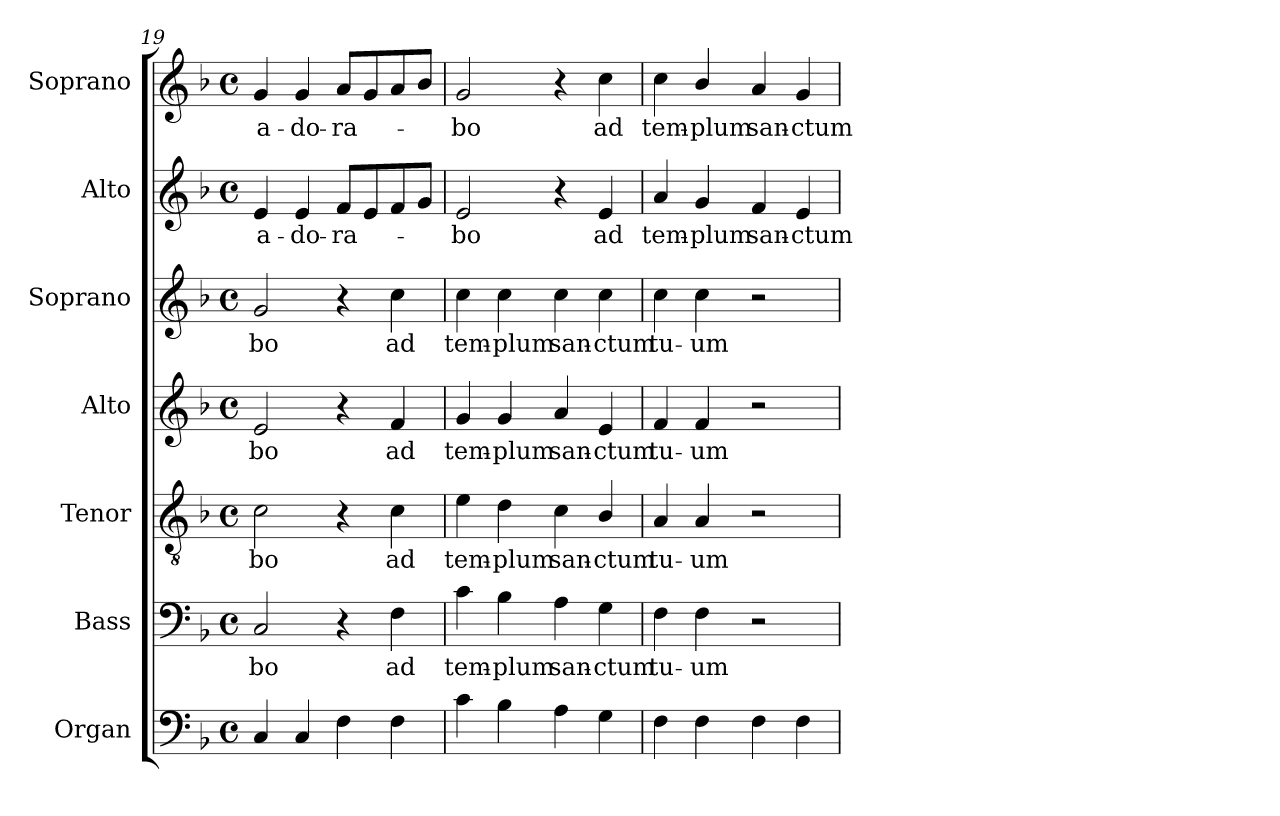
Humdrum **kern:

**kern	**kern	**text	**kern	**text	**kern	**text	**kern	**text	**kern	**text	**kern	**text
*part7	*part6	*part6	*part5	*part5	*part4	*part4	*part3	*part3	*part2	*part2	*part1	*part1
*staff7	*staff6	*staff6	*staff5	*staff5	*staff4	*staff4	*staff3	*staff3	*staff2	*staff2	*staff1	*staff1
*I"Organ	*I"Bass	*	*I"Tenor	*	*I"Alto	*	*I"Soprano	*	*I"Alto	*	*I"Soprano	*
*I'Org.	*I'B.	*	*I'T.	*	*I'A.	*	*I'S.	*	*I'A.	*	*I'S.	*
*clefF4	*clefF4	*	*clefGv2	*	*clefG2	*	*clefG2	*	*clefG2	*	*clefG2	*
*	*	*	*ITrd7c12	*	*	*	*	*	*	*	*	*
*k[b-]	*k[b-]	*	*k[b-]	*	*k[b-]	*	*k[b-]	*	*k[b-]	*	*k[b-]	*
*F:	*F:	*	*F:	*	*F:	*	*F:	*	*F:	*	*F:	*
*M4/4	*M4/4	*	*M4/4	*	*M4/4	*	*M4/4	*	*M4/4	*	*M4/4	*
*met(c)	*met(c)	*	*met(c)	*	*met(c)	*	*met(c)	*	*met(c)	*	*met(c)	*
=19	=19	=19	=19	=19	=19	=19	=19	=19	=19	=19	=19	=19
!	!	!LO:LY:b:color=#000000	!	!	!	!	!	!	!	!	!	!
!	!	!	!	!LO:LY:b:color=#000000	!	!	!	!	!	!	!	!
!	!	!	!	!	!	!LO:LY:b:color=#000000	!	!	!	!	!	!
!	!	!	!	!	!	!	!	!LO:LY:b:color=#000000	!	!	!	!
!	!	!	!	!	!	!	!	!	!	!LO:LY:b:color=#000000	!	!
!	!	!	!	!	!	!	!	!	!	!	!	!LO:LY:b:color=#000000
4Ci/	2Ci/	-bo	2Ci\	-bo	2ei/	-bo	2gi/	-bo	4ei/	a-	4gi/	a-
!	!	!	!	!	!	!	!	!	!	!LO:LY:b:color=#000000	!	!
!	!	!	!	!	!	!	!	!	!	!	!	!LO:LY:b:color=#000000
4Ci/	.	.	.	.	.	.	.	.	4ei/	-do-	4gi/	-do-
!	!	!	!	!	!	!	!	!	!	!LO:LY:b:color=#000000	!	!
!	!	!	!	!	!	!	!	!	!	!	!	!LO:LY:b:color=#000000
4Fi\	4r	.	4r	.	4r	.	4r	.	8fi/L	-ra-	8ai/L	-ra-
.	.	.	.	.	.	.	.	.	8ei/	.	8gi/	.
!	!	!LO:LY:b:color=#000000	!	!	!	!	!	!	!	!	!	!
!	!	!	!	!LO:LY:b:color=#000000	!	!	!	!	!	!	!	!
!	!	!	!	!	!	!LO:LY:b:color=#000000	!	!	!	!	!	!
!	!	!	!	!	!	!	!	!LO:LY:b:color=#000000	!	!	!	!
4Fi\	4Fi\	ad	4Ci\	ad	4fi/	ad	4cci\	ad	8fi/	.	8ai/	.
.	.	.	.	.	.	.	.	.	8gi/J	.	8b-i/J	.
=20	=20	=20	=20	=20	=20	=20	=20	=20	=20	=20	=20	=20
!	!	!LO:LY:b:color=#000000	!	!	!	!	!	!	!	!	!	!
!	!	!	!	!LO:LY:b:color=#000000	!	!	!	!	!	!	!	!
!	!	!	!	!	!	!LO:LY:b:color=#000000	!	!	!	!	!	!
!	!	!	!	!	!	!	!	!LO:LY:b:color=#000000	!	!	!	!
!	!	!	!	!	!	!	!	!	!	!LO:LY:b:color=#000000	!	!
!	!	!	!	!	!	!	!	!	!	!	!	!LO:LY:b:color=#000000
4ci\	4ci\	tem-	4Ei\	tem-	4gi/	tem-	4cci\	tem-	2ei/	-bo	2gi/	-bo
!	!	!LO:LY:b:color=#000000	!	!	!	!	!	!	!	!	!	!
!	!	!	!	!LO:LY:b:color=#000000	!	!	!	!	!	!	!	!
!	!	!	!	!	!	!LO:LY:b:color=#000000	!	!	!	!	!	!
!	!	!	!	!	!	!	!	!LO:LY:b:color=#000000	!	!	!	!
4B-i\	4B-i\	-plum	4Di\	-plum	4gi/	-plum	4cci\	-plum	.	.	.	.
!	!	!LO:LY:b:color=#000000	!	!	!	!	!	!	!	!	!	!
!	!	!	!	!LO:LY:b:color=#000000	!	!	!	!	!	!	!	!
!	!	!	!	!	!	!LO:LY:b:color=#000000	!	!	!	!	!	!
!	!	!	!	!	!	!	!	!LO:LY:b:color=#000000	!	!	!	!
4Ai\	4Ai\	san-	4Ci\	san-	4ai/	san-	4cci\	san-	4r	.	4r	.
!	!	!LO:LY:b:color=#000000	!	!	!	!	!	!	!	!	!	!
!	!	!	!	!LO:LY:b:color=#000000	!	!	!	!	!	!	!	!
!	!	!	!	!	!	!LO:LY:b:color=#000000	!	!	!	!	!	!
!	!	!	!	!	!	!	!	!LO:LY:b:color=#000000	!	!	!	!
!	!	!	!	!	!	!	!	!	!	!LO:LY:b:color=#000000	!	!
!	!	!	!	!	!	!	!	!	!	!	!	!LO:LY:b:color=#000000
4Gi\	4Gi\	-ctum	4BB-i/	-ctum	4ei/	-ctum	4cci\	-ctum	4ei/	ad	4cci\	ad
!!LO:LB:g=z
=21	=21	=21	=21	=21	=21	=21	=21	=21	=21	=21	=21	=21
!	!	!LO:LY:b:color=#000000	!	!	!	!	!	!	!	!	!	!
!	!	!	!	!LO:LY:b:color=#000000	!	!	!	!	!	!	!	!
!	!	!	!	!	!	!LO:LY:b:color=#000000	!	!	!	!	!	!
!	!	!	!	!	!	!	!	!LO:LY:b:color=#000000	!	!	!	!
!	!	!	!	!	!	!	!	!	!	!LO:LY:b:color=#000000	!	!
!	!	!	!	!	!	!	!	!	!	!	!	!LO:LY:b:color=#000000
4Fi\	4Fi\	tu-	4AAi/	tu-	4fi/	tu-	4cci\	tu-	4ai/	tem-	4cci\	tem-
!	!	!LO:LY:b:color=#000000	!	!	!	!	!	!	!	!	!	!
!	!	!	!	!LO:LY:b:color=#000000	!	!	!	!	!	!	!	!
!	!	!	!	!	!	!LO:LY:b:color=#000000	!	!	!	!	!	!
!	!	!	!	!	!	!	!	!LO:LY:b:color=#000000	!	!	!	!
!	!	!	!	!	!	!	!	!	!	!LO:LY:b:color=#000000	!	!
!	!	!	!	!	!	!	!	!	!	!	!	!LO:LY:b:color=#000000
4Fi\	4Fi\	-um	4AAi/	-um	4fi/	-um	4cci\	-um	4gi/	-plum	4b-i/	-plum
!	!	!	!	!	!	!	!	!	!	!LO:LY:b:color=#000000	!	!
!	!	!	!	!	!	!	!	!	!	!	!	!LO:LY:b:color=#000000
4Fi\	2r	.	2r	.	2r	.	2r	.	4fi/	san-	4ai/	san-
!	!	!	!	!	!	!	!	!	!	!LO:LY:b:color=#000000	!	!
!	!	!	!	!	!	!	!	!	!	!	!	!LO:LY:b:color=#000000
4Fi\	.	.	.	.	.	.	.	.	4ei/	-ctum	4gi/	-ctum
=	=	=	=	=	=	=	=	=	=	=	=	=
*-	*-	*-	*-	*-	*-	*-	*-	*-	*-	*-	*-	*-
